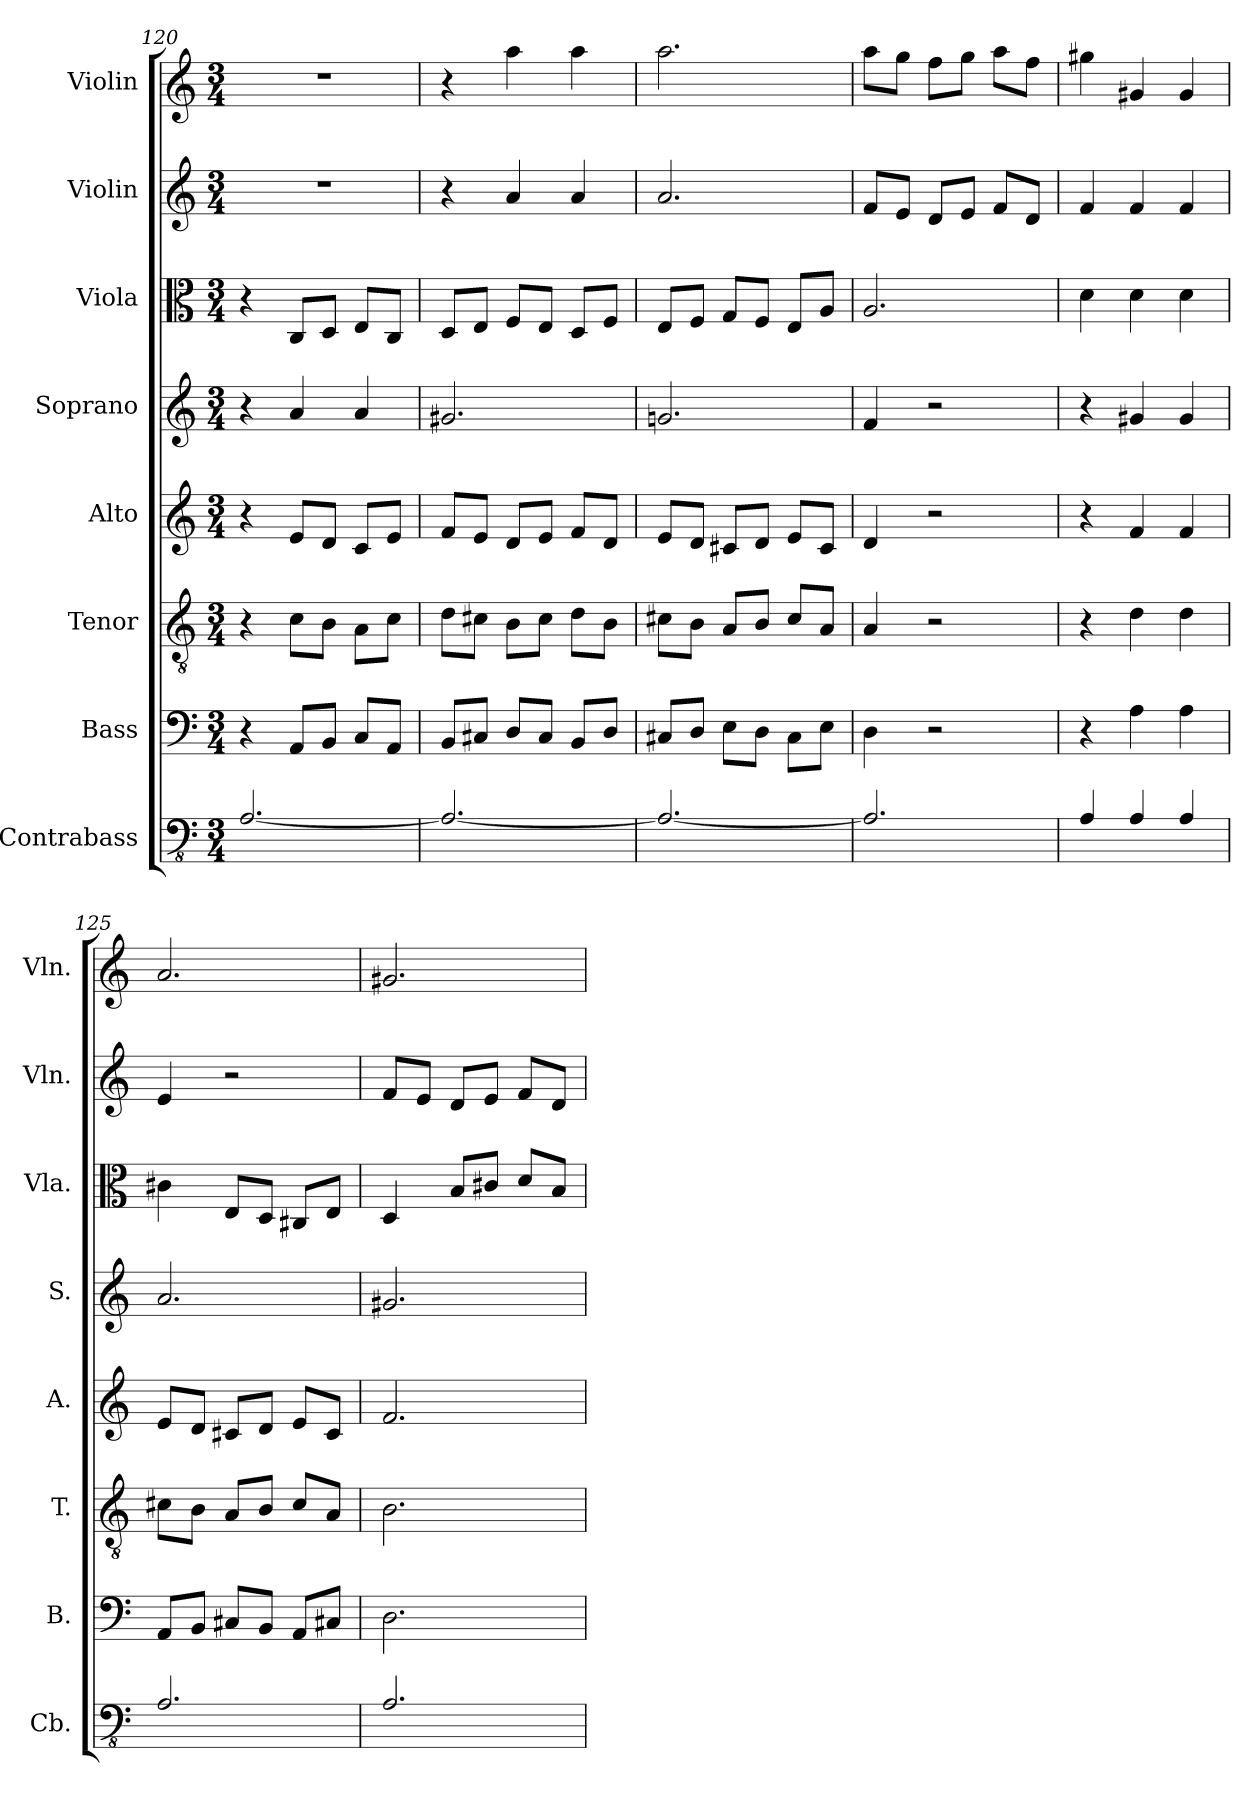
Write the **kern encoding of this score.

**kern	**kern	**kern	**kern	**kern	**kern	**kern	**kern
*part8	*part7	*part6	*part5	*part4	*part3	*part2	*part1
*staff8	*staff7	*staff6	*staff5	*staff4	*staff3	*staff2	*staff1
*I"Contrabass	*I"Bass	*I"Tenor	*I"Alto	*I"Soprano	*I"Viola	*I"Violin	*I"Violin
*I'Cb.	*I'B.	*I'T.	*I'A.	*I'S.	*I'Vla.	*I'Vln.	*I'Vln.
*clefFv4	*clefF4	*clefGv2	*clefG2	*clefG2	*clefC3	*clefG2	*clefG2
*ITrd7c12	*	*	*	*	*	*	*
*k[]	*k[]	*k[]	*k[]	*k[]	*k[]	*k[]	*k[]
*M3/4	*M3/4	*M3/4	*M3/4	*M3/4	*M3/4	*M3/4	*M3/4
=120	=120	=120	=120	=120	=120	=120	=120
[2.AAA/	4r	4r	4r	4r	4r	2.r	2.r
.	8AA/L	8c\L	8e/L	4a/	8C/L	.	.
.	8BB/J	8B\J	8d/J	.	8D/J	.	.
.	8C/L	8A\L	8c/L	4a/	8E/L	.	.
.	8AA/J	8c\J	8e/J	.	8C/J	.	.
!!LO:PB:g=z
=121	=121	=121	=121	=121	=121	=121	=121
2.AAA/_	8BB/L	8d\L	8f/L	2.g#X/	8D/L	4r	4r
.	8C#X/J	8c#X\J	8e/J	.	8E/J	.	.
.	8D/L	8B\L	8d/L	.	8F/L	4a/	4aa\
.	8C#/J	8c#\J	8e/J	.	8E/J	.	.
.	8BB/L	8d\L	8f/L	.	8D/L	4a/	4aa\
.	8D/J	8B\J	8d/J	.	8F/J	.	.
=122	=122	=122	=122	=122	=122	=122	=122
2.AAA/_	8C#X/L	8c#X\L	8e/L	2.gn/	8E/L	2.a/	2.aa\
.	8D/J	8B\J	8d/J	.	8F/J	.	.
.	8E\L	8A/L	8c#X/L	.	8G/L	.	.
.	8D\J	8B/J	8d/J	.	8F/J	.	.
.	8C#\L	8c#/L	8e/L	.	8E/L	.	.
.	8E\J	8A/J	8c#/J	.	8A/J	.	.
=123	=123	=123	=123	=123	=123	=123	=123
2.AAA/]	4D\	4A/	4d/	4f/	2.A/	8f/L	8aa\L
.	.	.	.	.	.	8e/J	8gg\J
.	2r	2r	2r	2r	.	8d/L	8ff\L
.	.	.	.	.	.	8e/J	8gg\J
.	.	.	.	.	.	8f/L	8aa\L
.	.	.	.	.	.	8d/J	8ff\J
=124	=124	=124	=124	=124	=124	=124	=124
4AAA/	4r	4r	4r	4r	4d\	4f/	4gg#X\
4AAA/	4A\	4d\	4f/	4g#X/	4d\	4f/	4g#X/
4AAA/	4A\	4d\	4f/	4g#/	4d\	4f/	4g#/
=125	=125	=125	=125	=125	=125	=125	=125
2.AAA/	8AA/L	8c#X\L	8e/L	2.a/	4c#X\	4e/	2.a/
.	8BB/J	8B\J	8d/J	.	.	.	.
.	8C#X/L	8A/L	8c#X/L	.	8E/L	2r	.
.	8BB/J	8B/J	8d/J	.	8D/J	.	.
.	8AA/L	8c#/L	8e/L	.	8C#X/L	.	.
.	8C#X/J	8A/J	8c#/J	.	8E/J	.	.
=126	=126	=126	=126	=126	=126	=126	=126
2.AAA/	2.D\	2.B\	2.f/	2.g#X/	4D/	8f/L	2.g#X/
.	.	.	.	.	.	8e/J	.
.	.	.	.	.	8B/L	8d/L	.
.	.	.	.	.	8c#X/J	8e/J	.
.	.	.	.	.	8d/L	8f/L	.
.	.	.	.	.	8B/J	8d/J	.
=	=	=	=	=	=	=	=
*-	*-	*-	*-	*-	*-	*-	*-
